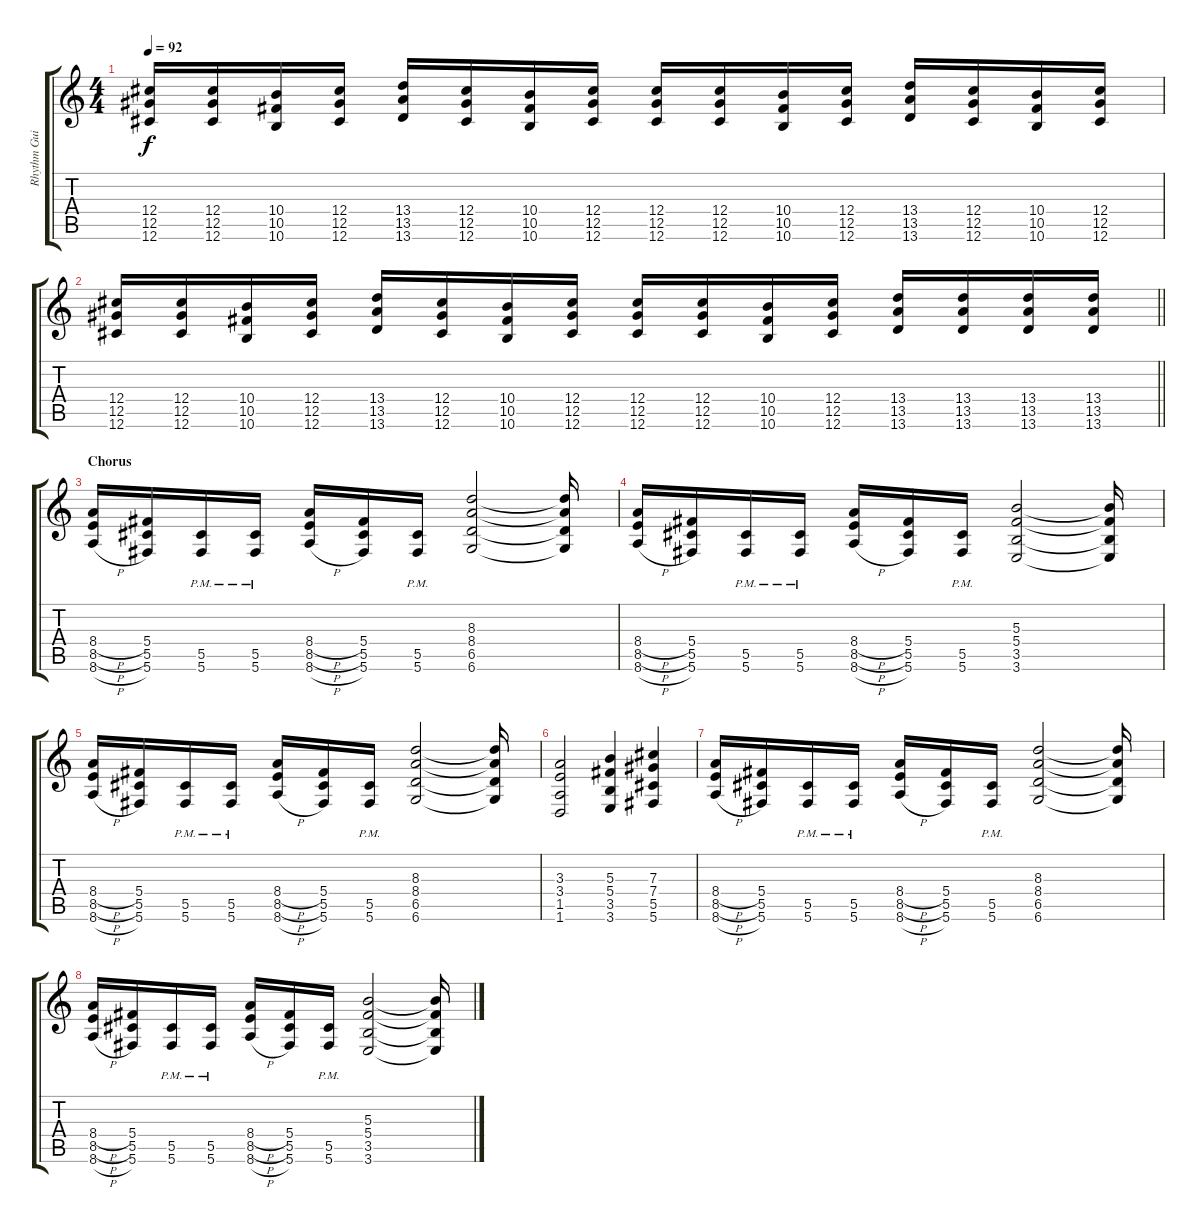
\track ("Rhythm Guitar" "Rhythm Gui") {instrument distortionguitar}
\staff {score tabs}
\tuning (Eb4 Bb3 Gb3 Db3 Ab2 Db2) {hide}
\ts (4 4)
\tempo 92
\clef g2
\ks c
(12.4 12.5 12.6).16{dy f} (12.4 12.5 12.6).16 (10.4 10.5 10.6).16 (12.4 12.5 12.6).16 (13.4 13.5 13.6).16 (12.4 12.5 12.6).16 (10.4 10.5 10.6).16 (12.4 12.5 12.6).16 (12.4 12.5 12.6).16 (12.4 12.5 12.6).16 (10.4 10.5 10.6).16 (12.4 12.5 12.6).16 (13.4 13.5 13.6).16 (12.4 12.5 12.6).16 (10.4 10.5 10.6).16 (12.4 12.5 12.6).16 |
\barLineRight lightlight
(12.4 12.5 12.6).16 (12.4 12.5 12.6).16 (10.4 10.5 10.6).16 (12.4 12.5 12.6).16 (13.4 13.5 13.6).16 (12.4 12.5 12.6).16 (10.4 10.5 10.6).16 (12.4 12.5 12.6).16 (12.4 12.5 12.6).16 (12.4 12.5 12.6).16 (10.4 10.5 10.6).16 (12.4 12.5 12.6).16 (13.4 13.5 13.6).16 (13.4 13.5 13.6).16 (13.4 13.5 13.6).16 (13.4 13.5 13.6).16 |
\section ("" "Chorus")
(8.4{h} 8.5{h} 8.6{h}).16{volume 14} (5.4 5.5 5.6).16 (5.5{pm} 5.6{pm}).16 (5.5{pm} 5.6{pm}).16 (8.4{h} 8.5{h} 8.6{h}).16 (5.4 5.5 5.6).16 (5.5{pm} 5.6{pm}).16 (8.3 8.4 6.5 6.6).2 (8.3{t} 8.4{t} 6.5{t} 6.6{t}).16 |
(8.4{h} 8.5{h} 8.6{h}).16 (5.4 5.5 5.6).16 (5.5{pm} 5.6{pm}).16 (5.5{pm} 5.6{pm}).16 (8.4{h} 8.5{h} 8.6{h}).16 (5.4 5.5 5.6).16 (5.5{pm} 5.6{pm}).16 (5.3 5.4 3.5 3.6).2 (5.3{t} 5.4{t} 3.5{t} 3.6{t}).16 |
(8.4{h} 8.5{h} 8.6{h}).16 (5.4 5.5 5.6).16 (5.5{pm} 5.6{pm}).16 (5.5{pm} 5.6{pm}).16 (8.4{h} 8.5{h} 8.6{h}).16 (5.4 5.5 5.6).16 (5.5{pm} 5.6{pm}).16 (8.3 8.4 6.5 6.6).2 (8.3{t} 8.4{t} 6.5{t} 6.6{t}).16 |
(3.3 3.4 1.5 1.6).2 (5.3 5.4 3.5 3.6).4 (7.3 7.4 5.5 5.6).4 |
(8.4{h} 8.5{h} 8.6{h}).16 (5.4 5.5 5.6).16 (5.5{pm} 5.6{pm}).16 (5.5{pm} 5.6{pm}).16 (8.4{h} 8.5{h} 8.6{h}).16 (5.4 5.5 5.6).16 (5.5{pm} 5.6{pm}).16 (8.3 8.4 6.5 6.6).2 (8.3{t} 8.4{t} 6.5{t} 6.6{t}).16 |
(8.4{h} 8.5{h} 8.6{h}).16 (5.4 5.5 5.6).16 (5.5{pm} 5.6{pm}).16 (5.5{pm} 5.6{pm}).16 (8.4{h} 8.5{h} 8.6{h}).16 (5.4 5.5 5.6).16 (5.5{pm} 5.6{pm}).16 (5.3 5.4 3.5 3.6).2 (5.3{t} 5.4{t} 3.5{t} 3.6{t}).16
